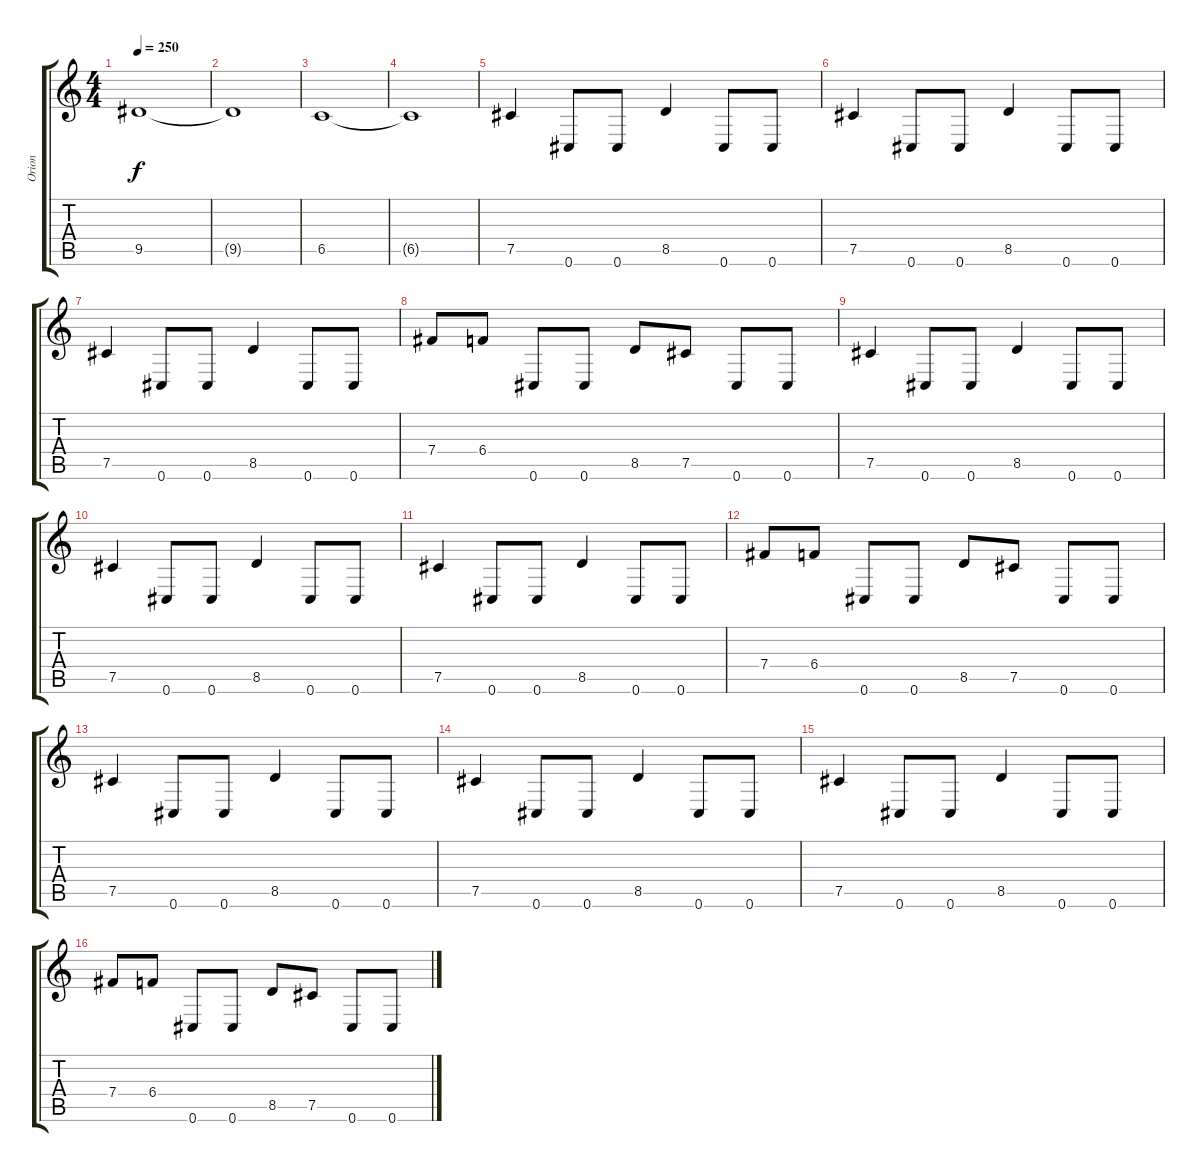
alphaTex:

\track ("Orion" "Orion") {instrument electricbassfinger}
\staff {score tabs}
\tuning (Db4 Ab3 E3 B2 Gb2 Db2) {hide}
\ts (4 4)
\tempo 250
\clef g2
\ks c
9.5.1{dy f} |
9.5{t}.1 |
6.5.1 |
6.5{t}.1 |
7.5.4 0.6.8 0.6.8 8.5.4 0.6.8 0.6.8 |
7.5.4 0.6.8 0.6.8 8.5.4 0.6.8 0.6.8 |
7.5.4 0.6.8 0.6.8 8.5.4 0.6.8 0.6.8 |
7.4.8 6.4.8 0.6.8 0.6.8 8.5.8 7.5.8 0.6.8 0.6.8 |
7.5.4 0.6.8 0.6.8 8.5.4 0.6.8 0.6.8 |
7.5.4 0.6.8 0.6.8 8.5.4 0.6.8 0.6.8 |
7.5.4 0.6.8 0.6.8 8.5.4 0.6.8 0.6.8 |
7.4.8 6.4.8 0.6.8 0.6.8 8.5.8 7.5.8 0.6.8 0.6.8 |
7.5.4 0.6.8 0.6.8 8.5.4 0.6.8 0.6.8 |
7.5.4 0.6.8 0.6.8 8.5.4 0.6.8 0.6.8 |
7.5.4 0.6.8 0.6.8 8.5.4 0.6.8 0.6.8 |
7.4.8 6.4.8 0.6.8 0.6.8 8.5.8 7.5.8 0.6.8 0.6.8
